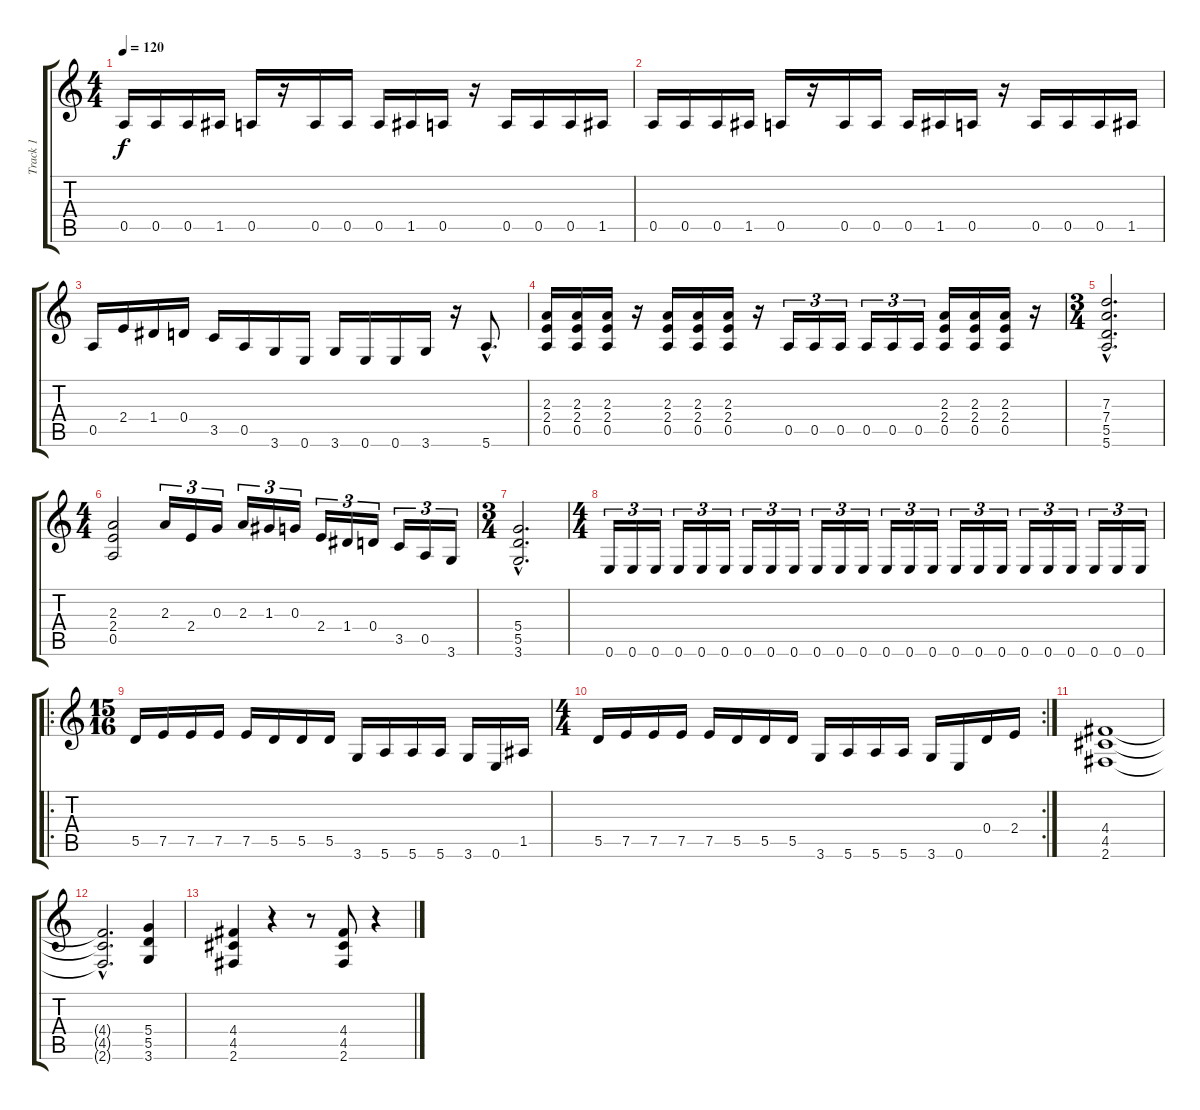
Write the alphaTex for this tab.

\track ("Track 1" "Track 1") {instrument distortionguitar}
\staff {score tabs}
\tuning (E4 B3 G3 D3 A2 E2) {hide}
\ts (4 4)
\tempo 120
\clef g2
\ks c
0.5.16{dy f instrument distortionguitar} 0.5.16 0.5.16 1.5.16 0.5.16 r.16 0.5.16 0.5.16 0.5.16 1.5.16 0.5.16 r.16 0.5.16 0.5.16 0.5.16 1.5.16 |
0.5.16 0.5.16 0.5.16 1.5.16 0.5.16 r.16 0.5.16 0.5.16 0.5.16 1.5.16 0.5.16 r.16 0.5.16 0.5.16 0.5.16 1.5.16 |
0.5.16 2.4.16 1.4.16 0.4.16 3.5.16 0.5.16 3.6.16 0.6.16 3.6.16 0.6.16 0.6.16 3.6.16 r.16 5.6{hac}.8{d} |
(2.3 2.4 0.5).16 (2.3 2.4 0.5).16 (2.3 2.4 0.5).16 r.16 (2.3 2.4 0.5).16 (2.3 2.4 0.5).16 (2.3 2.4 0.5).16 r.16 0.5.16{tu (3 2)} 0.5.16{tu (3 2)} 0.5.16{tu (3 2)} 0.5.16{tu (3 2)} 0.5.16{tu (3 2)} 0.5.16{tu (3 2)} (2.3 2.4 0.5).16 (2.3 2.4 0.5).16 (2.3 2.4 0.5).16 r.16 |
\ts (3 4)
(7.3{hac} 7.4{hac} 5.5{hac} 5.6{hac}).2{d} |
\ts (4 4)
(2.3 2.4 0.5).2 2.3.16{tu (3 2)} 2.4.16{tu (3 2)} 0.3.16{tu (3 2)} 2.3.16{tu (3 2)} 1.3.16{tu (3 2)} 0.3.16{tu (3 2)} 2.4.16{tu (3 2)} 1.4.16{tu (3 2)} 0.4.16{tu (3 2)} 3.5.16{tu (3 2)} 0.5.16{tu (3 2)} 3.6.16{tu (3 2)} |
\ts (3 4)
(5.4{hac} 5.5{hac} 3.6{hac}).2{d} |
\ts (4 4)
0.6.16{tu (3 2)} 0.6.16{tu (3 2)} 0.6.16{tu (3 2)} 0.6.16{tu (3 2)} 0.6.16{tu (3 2)} 0.6.16{tu (3 2)} 0.6.16{tu (3 2)} 0.6.16{tu (3 2)} 0.6.16{tu (3 2)} 0.6.16{tu (3 2)} 0.6.16{tu (3 2)} 0.6.16{tu (3 2)} 0.6.16{tu (3 2)} 0.6.16{tu (3 2)} 0.6.16{tu (3 2)} 0.6.16{tu (3 2)} 0.6.16{tu (3 2)} 0.6.16{tu (3 2)} 0.6.16{tu (3 2)} 0.6.16{tu (3 2)} 0.6.16{tu (3 2)} 0.6.16{tu (3 2)} 0.6.16{tu (3 2)} 0.6.16{tu (3 2)} |
\ro
\ts (15 16)
5.5.16 7.5.16 7.5.16 7.5.16 7.5.16 5.5.16 5.5.16 5.5.16 3.6.16 5.6.16 5.6.16 5.6.16 3.6.16 0.6.16 1.5.16 |
\rc 2
\ts (4 4)
5.5.16 7.5.16 7.5.16 7.5.16 7.5.16 5.5.16 5.5.16 5.5.16 3.6.16 5.6.16 5.6.16 5.6.16 3.6.16 0.6.16 0.4.16 2.4.16 |
(4.4 4.5 2.6).1 |
(4.4{hac t} 4.5{hac t} 2.6{hac t}).2{d} (5.4 5.5 3.6).4 |
(4.4 4.5 2.6).4 r.4 r.8 (4.4 4.5 2.6).8 r.4
